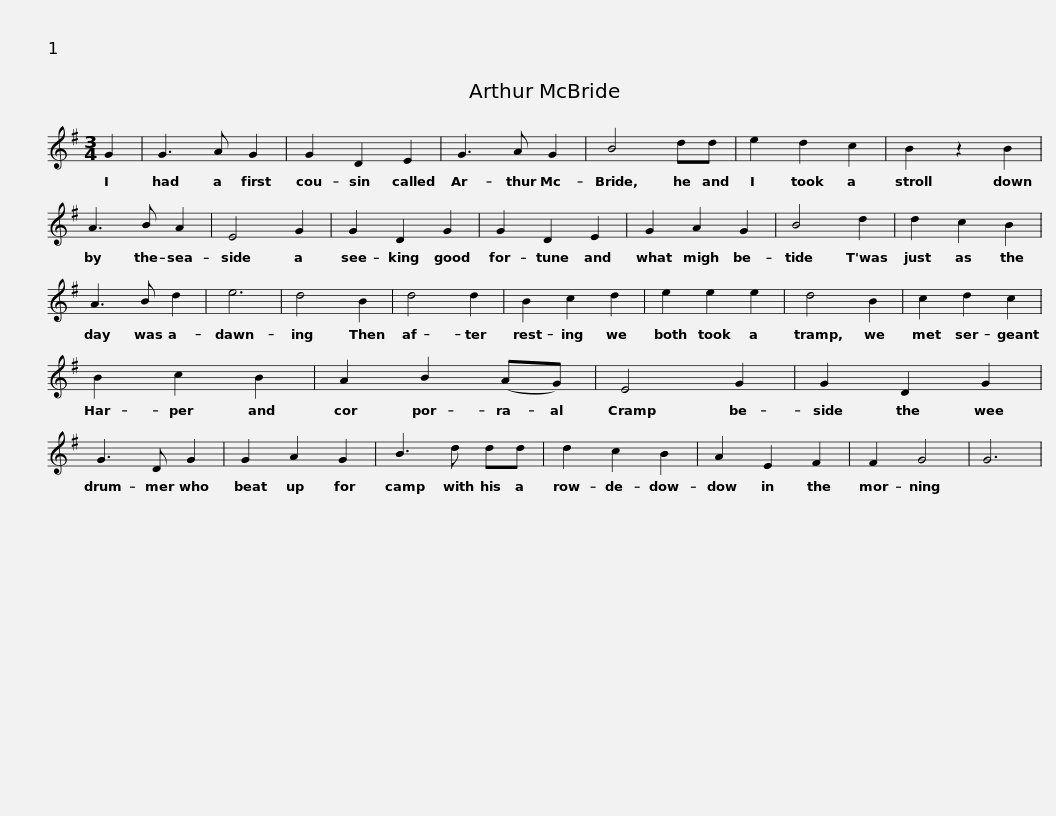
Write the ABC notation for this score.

X:1
L:1/8
M:3/4
I:linebreak $
K:G
V:1 treble
V:1
 G2 | G3 A G2 | G2 D2 E2 | G3 A G2 | B4 dd | %5
 e2 d2 c2 | B2 z2 B2 | A3 B A2 |$ E4 G2 | G2 D2 G2 | %10
 G2 D2 E2 | G2 A2 G2 | B4 d2 | d2 c2 B2 | A3 B d2 | %15
 e6 |$ d4 B2 | d4 d2 | B2 c2 d2 | e2 e2 e2 | %20
 d4 B2 | c2 d2 c2 | B2 c2 B2 | A2 B2 (AG) |$ E4 G2 | %25
 G2 D2 G2 | G3 D G2 | G2 A2 G2 | B3 d dd | d2 c2 B2 | %30
 A2 E2 F2 |$ F2 G4 | G6 | %33
